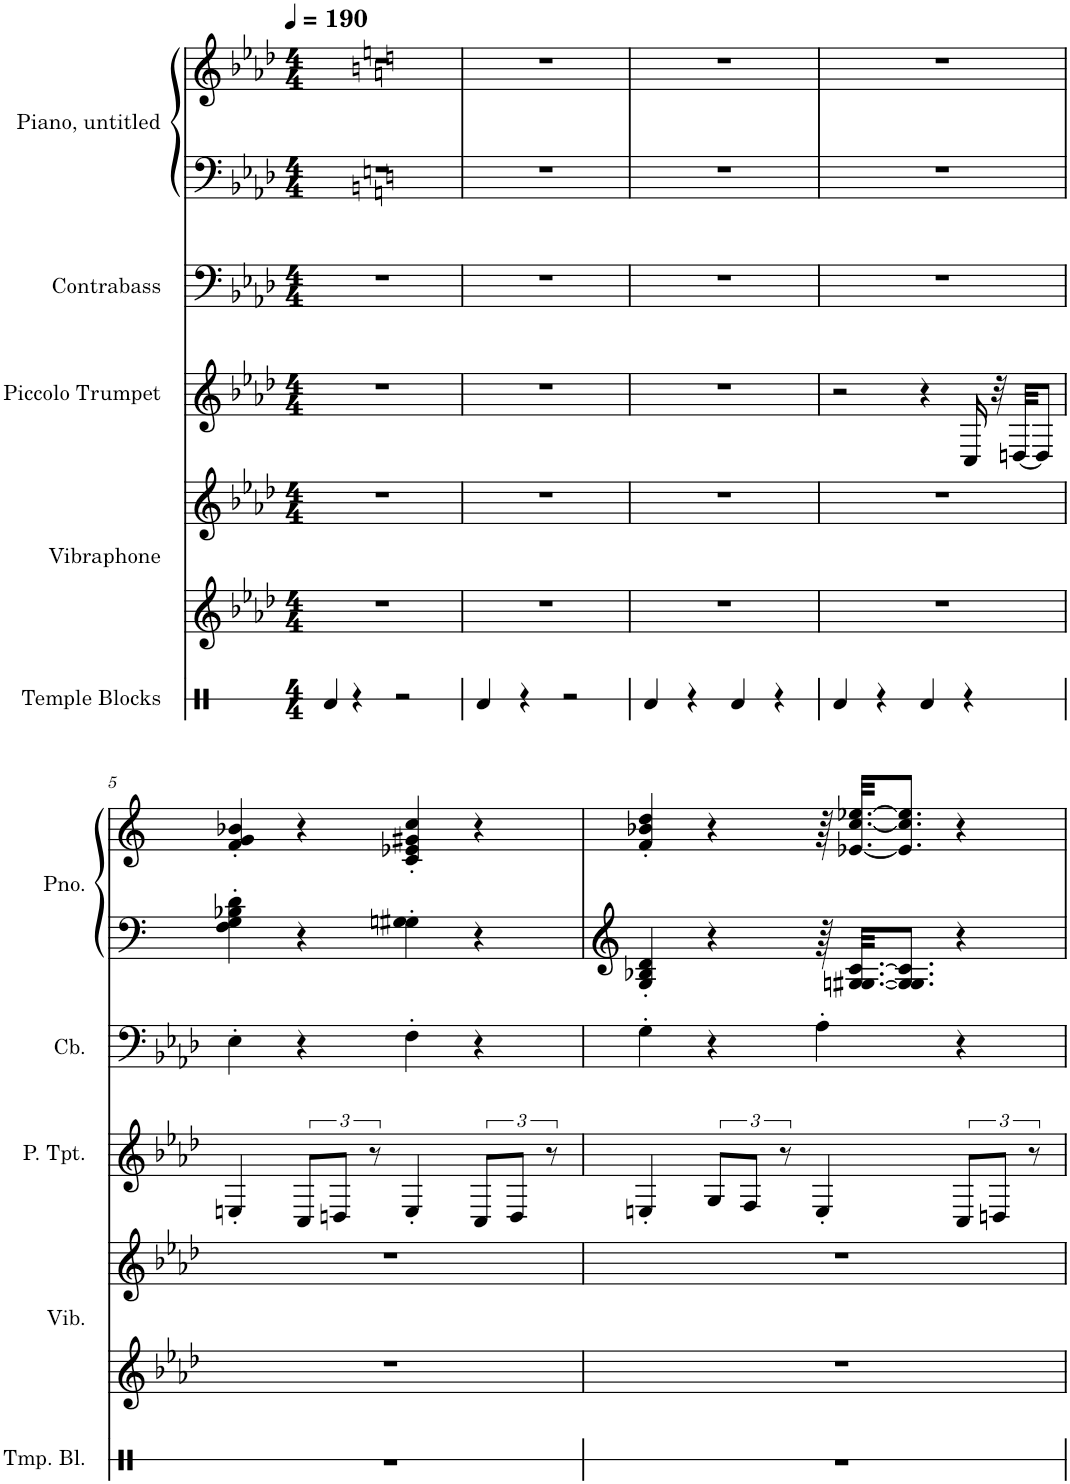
**kern	**kern	**kern	**kern	**kern	**kern	**kern
*part5	*part4	*part4	*part3	*part2	*part1	*part1
*staff7	*staff6	*staff5	*staff4	*staff3	*staff2	*staff1
*I"Temple Blocks	*I"Vibraphone	*	*I"Piccolo Trumpet	*I"Contrabass	*I"Piano, untitled	*
*I'Tmp. Bl.	*I'Vib.	*	*I'P. Tpt.	*I'Cb.	*I'Pno.	*
*stria1	*	*	*	*	*	*
*clefX	*clefG2	*clefG2	*clefG2	*clefF4	*clefF4	*clefG2
*	*	*	*Trd-6c-10	*Trd7c12	*	*
*k[]	*k[b-e-a-d-]	*k[b-e-a-d-]	*k[b-e-a-d-]	*k[b-e-a-d-]	*k[b-e-a-d-]	*k[b-e-a-d-]
*M4/4	*M4/4	*M4/4	*M4/4	*M4/4	*M4/4	*M4/4
*MM190	*MM190	*MM190	*MM190	*MM190	*MM190	*MM190
=1	=1	=1	=1	=1	=1	=1
4Rd/	1r	1r	1r	1r	1r	1r
4r	.	.	.	.	.	.
2r	.	.	.	.	.	.
=2	=2	=2	=2	=2	=2	=2
4Rd/	1r	1r	1r	1r	1r	1r
4r	.	.	.	.	.	.
2r	.	.	.	.	.	.
=3	=3	=3	=3	=3	=3	=3
4Rd/	1r	1r	1r	1r	1r	1r
4r	.	.	.	.	.	.
4Rd/	.	.	.	.	.	.
4r	.	.	.	.	.	.
=4	=4	=4	=4	=4	=4	=4
4Rd/	1r	1r	2r	1r	1r	1r
4r	.	.	.	.	.	.
4Rd/	.	.	4r	.	.	.
4r	.	.	16C/	.	.	.
.	.	.	32r	.	.	.
.	.	.	[32Dn/KKL	.	.	.
.	.	.	8D/J]	.	.	.
!!LO:LB:g=z
=5	=5	=5	=5	=5	=5	=5
1r	1r	1r	4En'/	4E-'\	4F\' 4G\' 4B-X\' 4d\'	4f/' 4g/' 4b-X/'
.	.	.	12C/L	4r	4r	4r
.	.	.	12Dn/J	.	.	.
.	.	.	12r	.	.	.
.	.	.	4E'/	4F'\	4Gn\' 4G#X\'	4c/' 4e-X/' 4g#X/' 4cc/'
.	.	.	12C/L	4r	4r	4r
.	.	.	12D/J	.	.	.
.	.	.	12r	.	.	.
=6	=6	=6	=6	=6	=6	=6
1r	1r	1r	4En'/	4G'\	4G/' 4B-X/' 4d/'	4f/' 4b-X/' 4dd/'
.	.	.	12G/L	4r	4r	4r
.	.	.	12F/J	.	.	.
.	.	.	12r	.	.	.
.	.	.	4E'/	4A-'\	64r	64r
.	.	.	.	.	[32.Gn/ [32.G#X/ [32.c/KKL	[32.e-X/ [32.cc/ [32.ee-X/KKL
.	.	.	.	.	8.G/] 8.G#/] 8.c/]J	8.e-/] 8.cc/] 8.ee-/]J
.	.	.	12C/L	4r	4r	4r
.	.	.	12Dn/J	.	.	.
.	.	.	12r	.	.	.
=	=	=	=	=	=	=
*-	*-	*-	*-	*-	*-	*-
